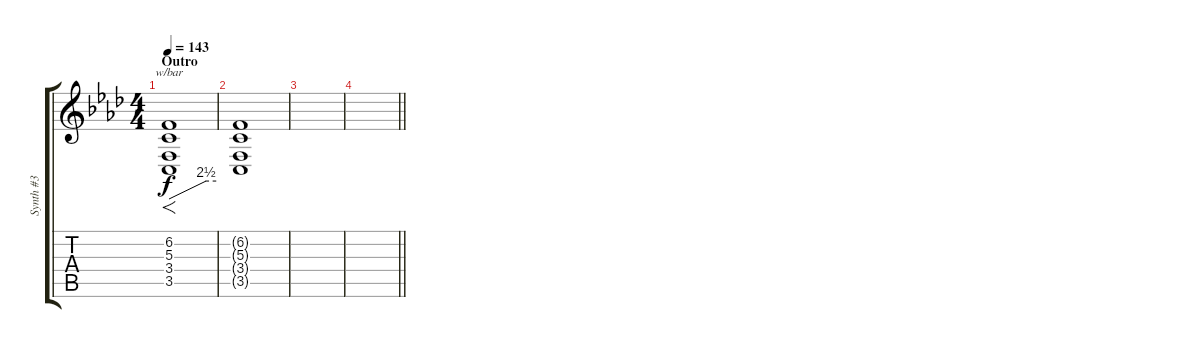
\track ("Synth #3" "Synth #3") {instrument lead2sawtooth}
\staff {score tabs}
\tuning (E4 B3 G3 D3 A2 E2) {hide}
\ts (4 4)
\section ("" "Outro")
\tempo 143
\clef g2
\ks ab
(6.2 5.3 3.4 3.5).1{f tbe (custom default 0 0 47 10 60 10) dy f instrument fx1rain} |
(6.2{t} 5.3{t} 3.4{t} 3.5{t}).1 |
|
\barLineRight lightlight
